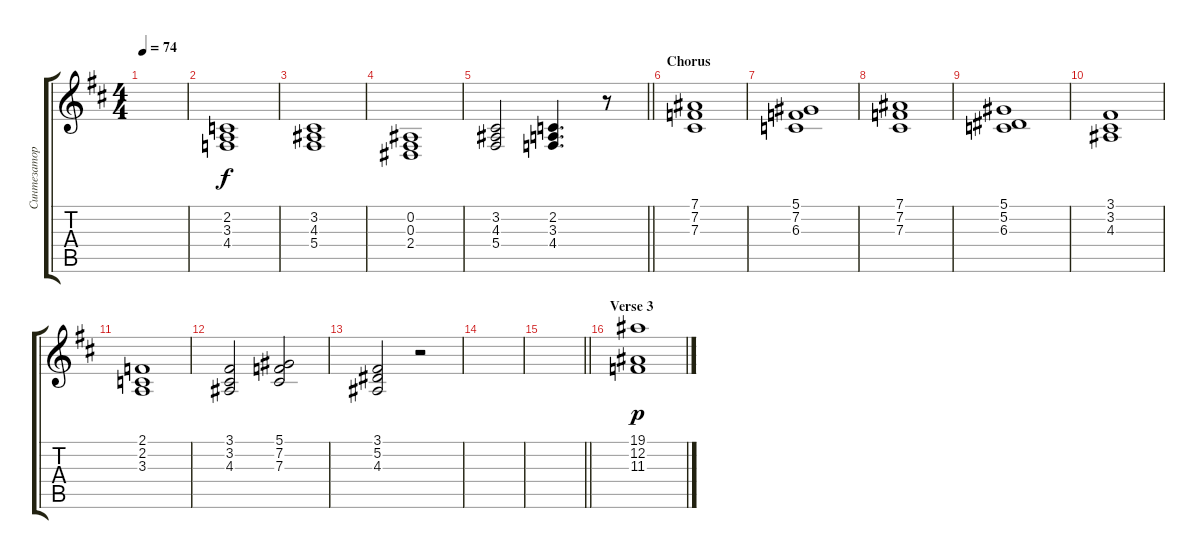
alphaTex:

\track ("Синтезатор 2" "Синтезатор") {instrument stringensemble1}
\staff {score tabs}
\tuning (Eb4 Bb3 Gb3 Db3 Ab2 Eb2) {hide}
\ts (4 4)
\tempo 74
\clef g2
\ks bminor
|
(2.2 3.3 4.4).1 |
(3.2 4.3 5.4).1 |
(0.2 0.3 2.4).1 |
\barLineRight lightlight
(3.2 4.3 5.4).2 (2.2 3.3 4.4).4{d} r.8 |
\section ("" "Chorus")
(7.1 7.2 7.3).1 |
(5.1 7.2 6.3).1 |
(7.1 7.2 7.3).1 |
(5.1 5.2 6.3).1 |
(3.1 3.2 4.3).1 |
(2.1 2.2 3.3).1 |
(3.1 3.2 4.3).2 (5.1 7.2 7.3).2 |
(3.1 5.2 4.3).2 r.2 |
|
\barLineRight lightlight
|
\section ("" "Verse 3")
(19.1 12.2 11.3).1{dy p}
